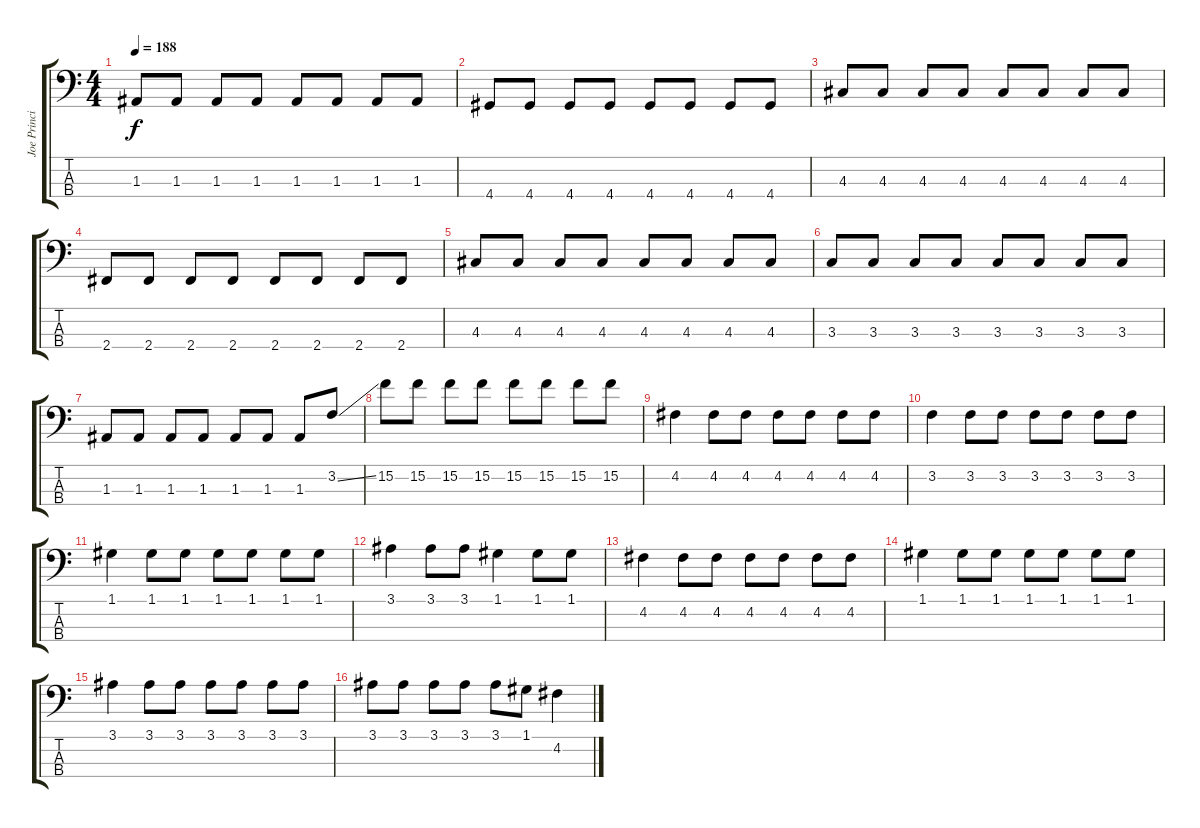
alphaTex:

\track ("Joe Principe (Bass)" "Joe Princi") {instrument electricbassfinger}
\staff {score tabs}
\tuning (G2 D2 A1 E1) {hide}
\ts (4 4)
\tempo 188
\clef f4
\ks c
1.3.8{dy f} 1.3.8 1.3.8 1.3.8 1.3.8 1.3.8 1.3.8 1.3.8 |
4.4.8 4.4.8 4.4.8 4.4.8 4.4.8 4.4.8 4.4.8 4.4.8 |
4.3.8 4.3.8 4.3.8 4.3.8 4.3.8 4.3.8 4.3.8 4.3.8 |
2.4.8 2.4.8 2.4.8 2.4.8 2.4.8 2.4.8 2.4.8 2.4.8 |
4.3.8 4.3.8 4.3.8 4.3.8 4.3.8 4.3.8 4.3.8 4.3.8 |
3.3.8 3.3.8 3.3.8 3.3.8 3.3.8 3.3.8 3.3.8 3.3.8 |
1.3.8 1.3.8 1.3.8 1.3.8 1.3.8 1.3.8 1.3.8 3.2{ss}.8 |
15.2.8 15.2.8 15.2.8 15.2.8 15.2.8 15.2.8 15.2.8 15.2.8 |
4.2.4 4.2.8 4.2.8 4.2.8 4.2.8 4.2.8 4.2.8 |
3.2.4 3.2.8 3.2.8 3.2.8 3.2.8 3.2.8 3.2.8 |
1.1.4 1.1.8 1.1.8 1.1.8 1.1.8 1.1.8 1.1.8 |
3.1.4 3.1.8 3.1.8 1.1.4 1.1.8 1.1.8 |
4.2.4 4.2.8 4.2.8 4.2.8 4.2.8 4.2.8 4.2.8 |
1.1.4 1.1.8 1.1.8 1.1.8 1.1.8 1.1.8 1.1.8 |
3.1.4 3.1.8 3.1.8 3.1.8 3.1.8 3.1.8 3.1.8 |
3.1.8 3.1.8 3.1.8 3.1.8 3.1.8 1.1.8 4.2.4
